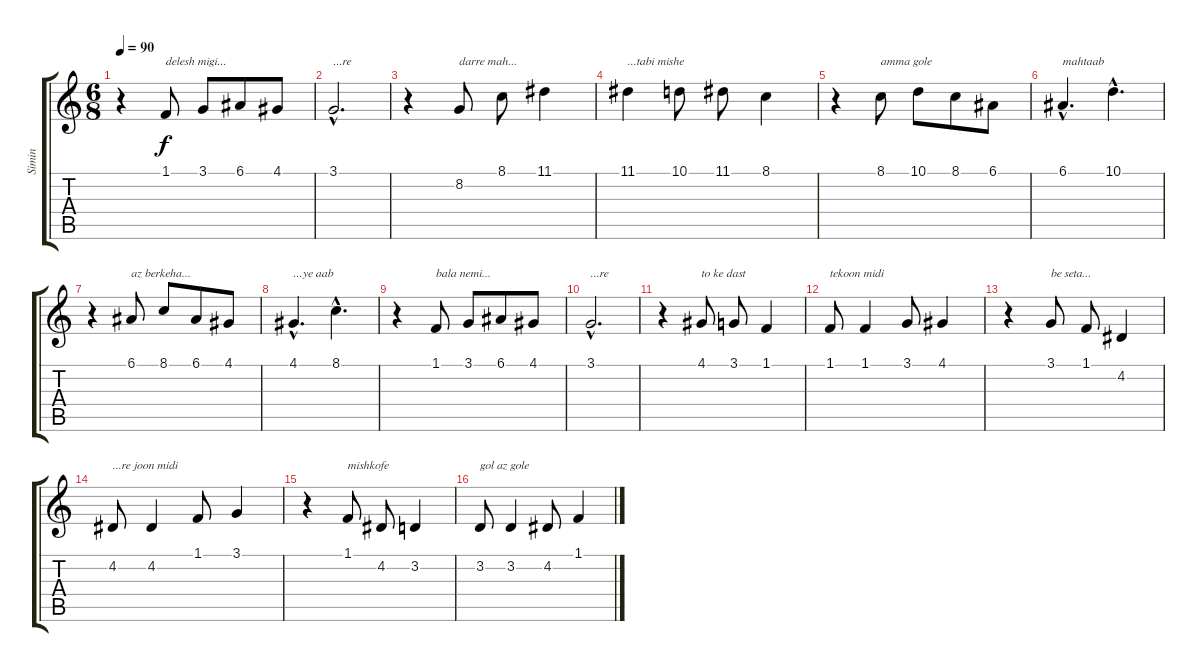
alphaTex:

\track ("Simin" "Simin") {instrument pad1newage}
\staff {score tabs}
\tuning (E4 B3 G3 D3 A2 E2) {hide}
\ts (6 8)
\tempo 90
\clef g2
\ks c
r.4{dy f} 1.1.8{txt "delesh migi..."} 3.1.8 6.1.8 4.1.8 |
3.1{hac}.2{d txt "...re"} |
r.4 8.2.8{txt "darre mah..."} 8.1.8 11.1.4 |
11.1.4{txt "...tabi mishe"} 10.1.8 11.1.8 8.1.4 |
r.4 8.1.8{txt "amma gole"} 10.1.8 8.1.8 6.1.8 |
6.1{hac}.4{d txt "mahtaab"} 10.1{hac}.4{d} |
r.4 6.1.8{txt "az berkeha..."} 8.1.8 6.1.8 4.1.8 |
4.1{hac}.4{d txt "...ye aab"} 8.1{hac}.4{d} |
r.4 1.1.8{txt "bala nemi..."} 3.1.8 6.1.8 4.1.8 |
3.1{hac}.2{d txt "...re"} |
r.4 4.1.8{txt "to ke dast"} 3.1.8 1.1.4 |
1.1.8{txt "tekoon midi"} 1.1.4 3.1.8 4.1.4 |
r.4 3.1.8{txt "be seta..."} 1.1.8 4.2.4 |
4.2.8{txt "...re joon midi"} 4.2.4 1.1.8 3.1.4 |
r.4 1.1.8{txt "mishkofe"} 4.2.8 3.2.4 |
3.2.8{txt "gol az gole"} 3.2.4 4.2.8 1.1.4
